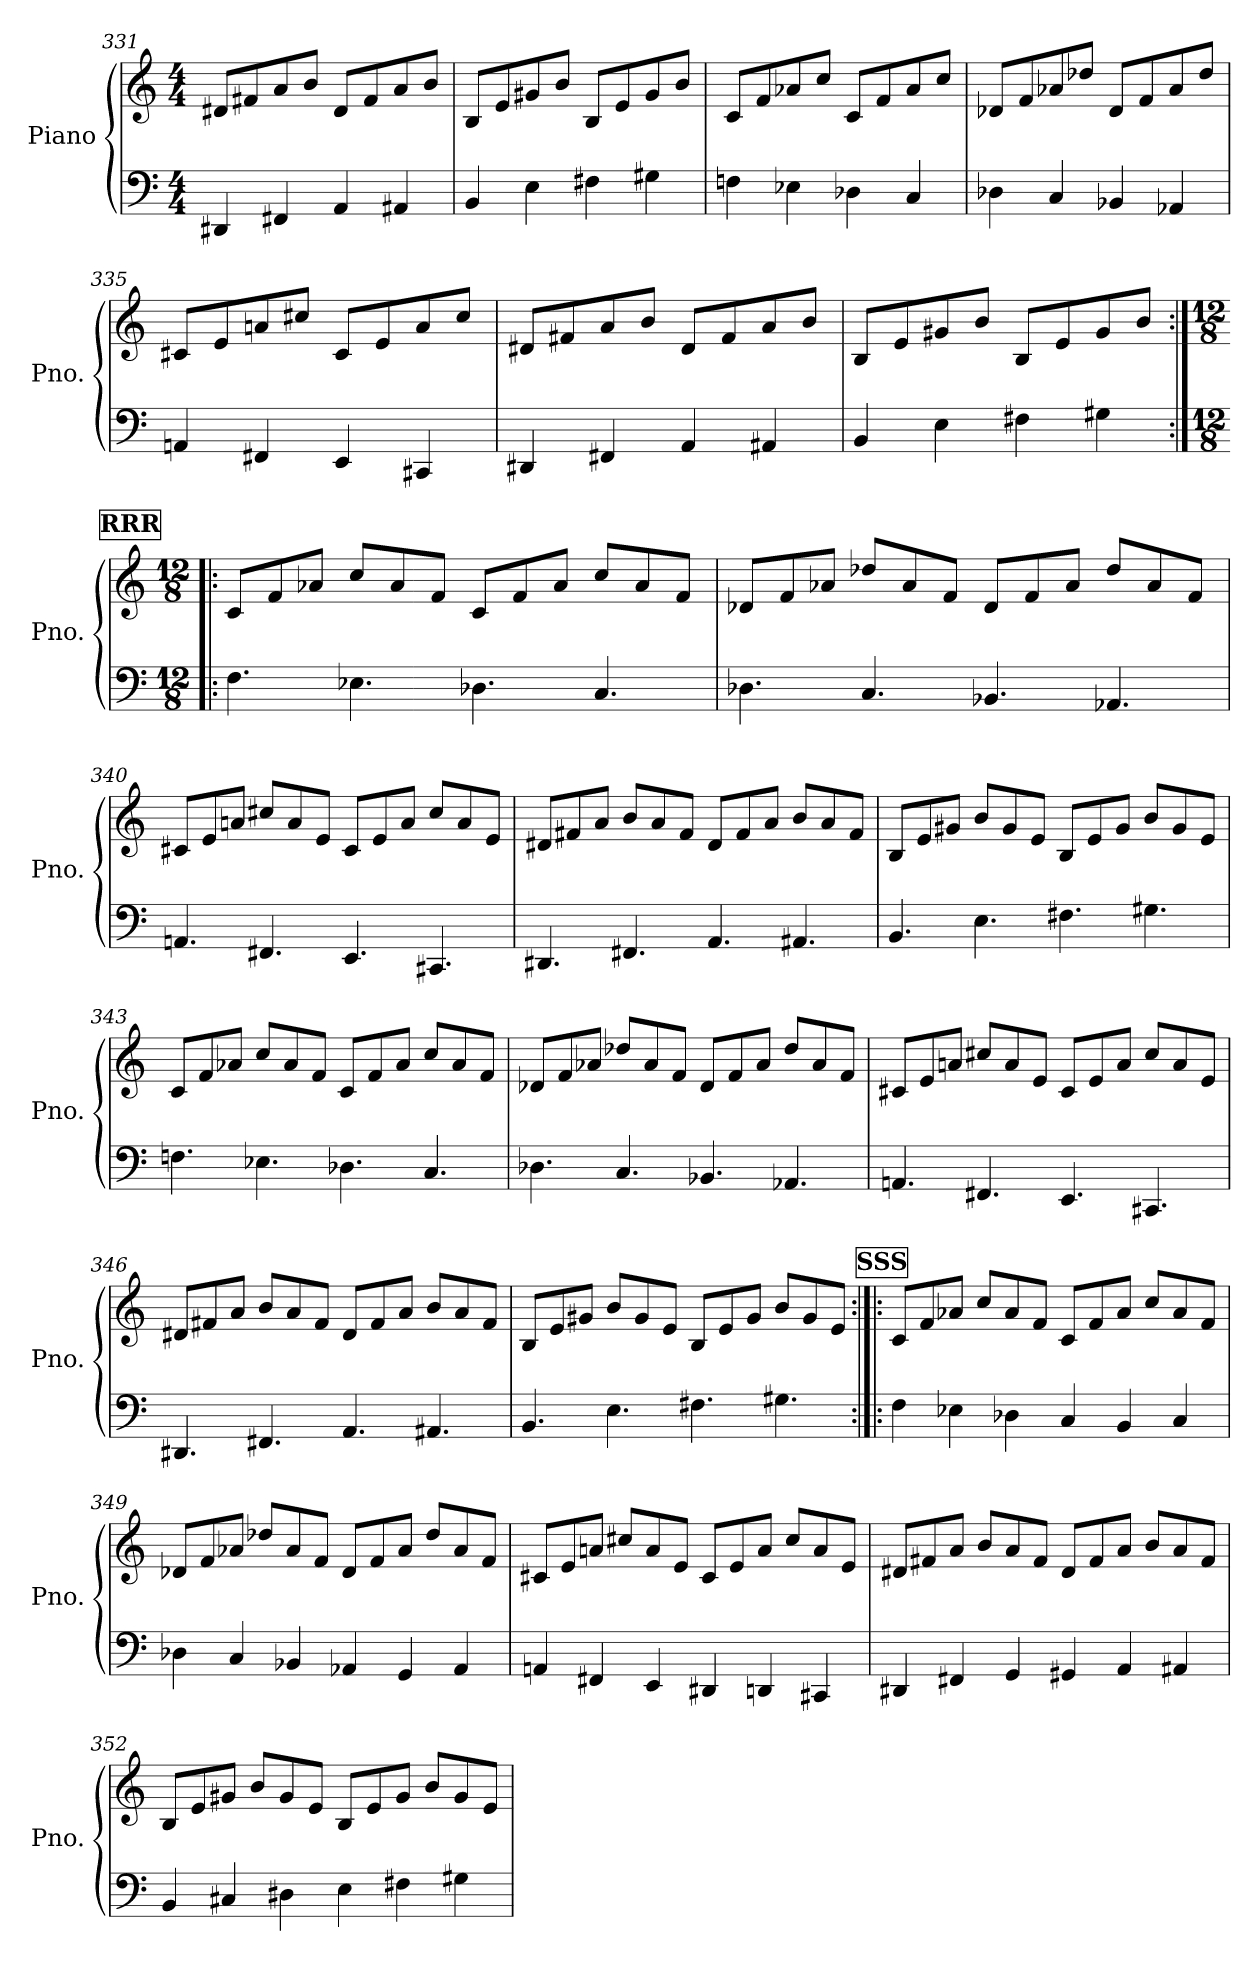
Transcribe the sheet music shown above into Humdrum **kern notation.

**kern	**kern
*part1	*part1
*staff2	*staff1
*I"Piano	*
*I'Pno.	*
*clefF4	*clefG2
*k[]	*k[]
*M4/4	*M4/4
=331	=331
4DD#X/	8d#X/L
.	8f#X/
4FF#X/	8a/
.	8b/J
4AA/	8d#/L
.	8f#/
4AA#X/	8a/
.	8b/J
=332	=332
4BB/	8B/L
.	8e/
4E\	8g#X/
.	8b/J
4F#X\	8B/L
.	8e/
4G#X\	8g#/
.	8b/J
!!LO:PB:g=z
=333	=333
4Fn\	8c/L
.	8f/
4E-X\	8a-X/
.	8cc/J
4D-X\	8c/L
.	8f/
4C/	8a-/
.	8cc/J
=334	=334
4D-X\	8d-X/L
.	8f/
4C/	8a-X/
.	8dd-X/J
4BB-X/	8d-/L
.	8f/
4AA-X/	8a-/
.	8dd-/J
=335	=335
4AAn/	8c#X/L
.	8e/
4FF#X/	8an/
.	8cc#X/J
4EE/	8c#/L
.	8e/
4CC#X/	8a/
.	8cc#/J
=336	=336
4DD#X/	8d#X/L
.	8f#X/
4FF#X/	8a/
.	8b/J
4AA/	8d#/L
.	8f#/
4AA#X/	8a/
.	8b/J
=337	=337
4BB/	8B/L
.	8e/
4E\	8g#X/
.	8b/J
4F#X\	8B/L
.	8e/
4G#X\	8g#/
.	8b/J
!!LO:LB:g=z
!!LO:REH:place=s1:a:B:fs=14:t=RRR
=338:|!|:	=338:|!|:
*M12/8	*M12/8
4.F\	8c/L
.	8f/
.	8a-X/J
4.E-X\	8cc/L
.	8a-/
.	8f/J
4.D-X\	8c/L
.	8f/
.	8a-/J
4.C/	8cc/L
.	8a-/
.	8f/J
=339	=339
4.D-X\	8d-X/L
.	8f/
.	8a-X/J
4.C/	8dd-X/L
.	8a-/
.	8f/J
4.BB-X/	8d-/L
.	8f/
.	8a-/J
4.AA-X/	8dd-/L
.	8a-/
.	8f/J
=340	=340
4.AAn/	8c#X/L
.	8e/
.	8an/J
4.FF#X/	8cc#X/L
.	8a/
.	8e/J
4.EE/	8c#/L
.	8e/
.	8a/J
4.CC#X/	8cc#/L
.	8a/
.	8e/J
=341	=341
4.DD#X/	8d#X/L
.	8f#X/
.	8a/J
4.FF#X/	8b/L
.	8a/
.	8f#/J
4.AA/	8d#/L
.	8f#/
.	8a/J
4.AA#X/	8b/L
.	8a/
.	8f#/J
!!LO:LB:g=z
=342	=342
4.BB/	8B/L
.	8e/
.	8g#X/J
4.E\	8b/L
.	8g#/
.	8e/J
4.F#X\	8B/L
.	8e/
.	8g#/J
4.G#X\	8b/L
.	8g#/
.	8e/J
=343	=343
4.Fn\	8c/L
.	8f/
.	8a-X/J
4.E-X\	8cc/L
.	8a-/
.	8f/J
4.D-X\	8c/L
.	8f/
.	8a-/J
4.C/	8cc/L
.	8a-/
.	8f/J
=344	=344
4.D-X\	8d-X/L
.	8f/
.	8a-X/J
4.C/	8dd-X/L
.	8a-/
.	8f/J
4.BB-X/	8d-/L
.	8f/
.	8a-/J
4.AA-X/	8dd-/L
.	8a-/
.	8f/J
=345	=345
4.AAn/	8c#X/L
.	8e/
.	8an/J
4.FF#X/	8cc#X/L
.	8a/
.	8e/J
4.EE/	8c#/L
.	8e/
.	8a/J
4.CC#X/	8cc#/L
.	8a/
.	8e/J
!!LO:LB:g=z
=346	=346
4.DD#X/	8d#X/L
.	8f#X/
.	8a/J
4.FF#X/	8b/L
.	8a/
.	8f#/J
4.AA/	8d#/L
.	8f#/
.	8a/J
4.AA#X/	8b/L
.	8a/
.	8f#/J
=347	=347
4.BB/	8B/L
.	8e/
.	8g#X/J
4.E\	8b/L
.	8g#/
.	8e/J
4.F#X\	8B/L
.	8e/
.	8g#/J
4.G#X\	8b/L
.	8g#/
.	8e/J
!!LO:REH:place=s1:a:B:fs=14:t=SSS
=348:|!|:	=348:|!|:
4F\	8c/L
.	8f/
4E-X\	8a-X/J
.	8cc/L
4D-X\	8a-/
.	8f/J
4C/	8c/L
.	8f/
4BB/	8a-/J
.	8cc/L
4C/	8a-/
.	8f/J
=349	=349
4D-X\	8d-X/L
.	8f/
4C/	8a-X/J
.	8dd-X/L
4BB-X/	8a-/
.	8f/J
4AA-X/	8d-/L
.	8f/
4GG/	8a-/J
.	8dd-/L
4AA-/	8a-/
.	8f/J
!!LO:LB:g=z
=350	=350
4AAn/	8c#X/L
.	8e/
4FF#X/	8an/J
.	8cc#X/L
4EE/	8a/
.	8e/J
4DD#X/	8c#/L
.	8e/
4DDn/	8a/J
.	8cc#/L
4CC#X/	8a/
.	8e/J
=351	=351
4DD#X/	8d#X/L
.	8f#X/
4FF#X/	8a/J
.	8b/L
4GG/	8a/
.	8f#/J
4GG#X/	8d#/L
.	8f#/
4AA/	8a/J
.	8b/L
4AA#X/	8a/
.	8f#/J
=352	=352
4BB/	8B/L
.	8e/
4C#X/	8g#X/J
.	8b/L
4D#X\	8g#/
.	8e/J
4E\	8B/L
.	8e/
4F#X\	8g#/J
.	8b/L
4G#X\	8g#/
.	8e/J
=	=
*-	*-
